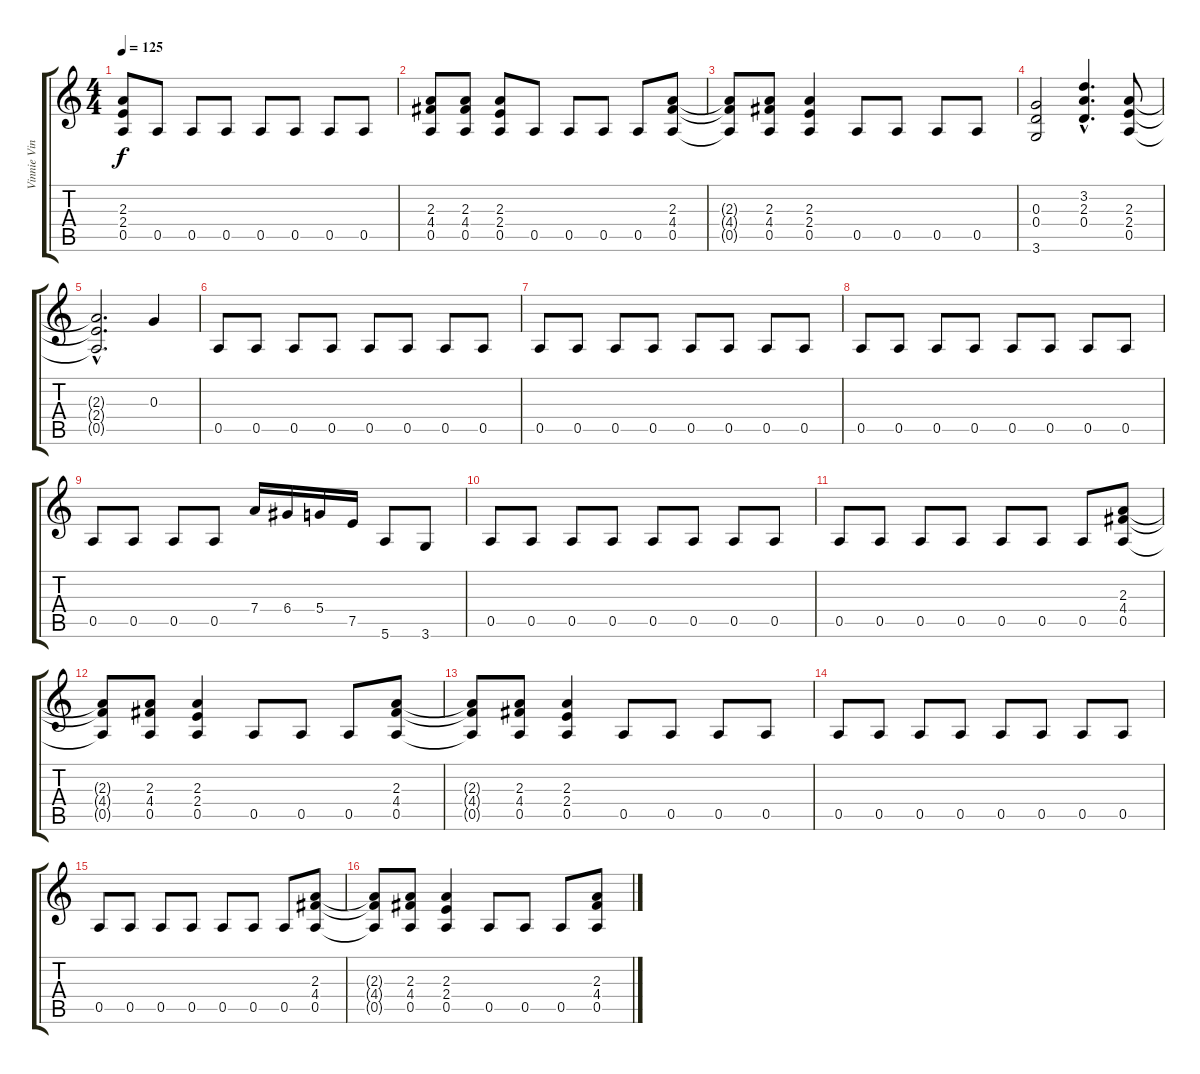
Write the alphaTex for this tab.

\track ("Vinnie Vincent" "Vinnie Vin") {instrument overdrivenguitar}
\staff {score tabs}
\tuning (E4 B3 G3 D3 A2 E2) {hide}
\ts (4 4)
\tempo 125
\clef g2
\ks c
(2.3{t} 2.4{t} 0.5{t}).8{dy f} 0.5.8 0.5.8 0.5.8 0.5.8 0.5.8 0.5.8 0.5.8 |
(2.3 4.4 0.5).8 (2.3 4.4 0.5).8 (2.3 2.4 0.5).8 0.5.8 0.5.8 0.5.8 0.5.8 (2.3 4.4 0.5).8 |
(2.3{t} 4.4{t} 0.5{t}).8 (2.3 4.4 0.5).8 (2.3 2.4 0.5).4 0.5.8 0.5.8 0.5.8 0.5.8 |
(0.3 0.4 3.6).2 (3.2{hac} 2.3{hac} 0.4{hac}).4{d} (2.3 2.4 0.5).8 |
(2.3{hac t} 2.4{hac t} 0.5{hac t}).2{d} 0.3.4 |
0.5.8 0.5.8 0.5.8 0.5.8 0.5.8 0.5.8 0.5.8 0.5.8 |
0.5.8 0.5.8 0.5.8 0.5.8 0.5.8 0.5.8 0.5.8 0.5.8 |
0.5.8 0.5.8 0.5.8 0.5.8 0.5.8 0.5.8 0.5.8 0.5.8 |
0.5.8 0.5.8 0.5.8 0.5.8 7.4.16 6.4.16 5.4.16 7.5.16 5.6.8 3.6.8 |
0.5.8 0.5.8 0.5.8 0.5.8 0.5.8 0.5.8 0.5.8 0.5.8 |
0.5.8 0.5.8 0.5.8 0.5.8 0.5.8 0.5.8 0.5.8 (2.3 4.4 0.5).8 |
(2.3{t} 4.4{t} 0.5{t}).8 (2.3 4.4 0.5).8 (2.3 2.4 0.5).4 0.5.8 0.5.8 0.5.8 (2.3 4.4 0.5).8 |
(2.3{t} 4.4{t} 0.5{t}).8 (2.3 4.4 0.5).8 (2.3 2.4 0.5).4 0.5.8 0.5.8 0.5.8 0.5.8 |
0.5.8 0.5.8 0.5.8 0.5.8 0.5.8 0.5.8 0.5.8 0.5.8 |
0.5.8 0.5.8 0.5.8 0.5.8 0.5.8 0.5.8 0.5.8 (2.3 4.4 0.5).8 |
(2.3{t} 4.4{t} 0.5{t}).8 (2.3 4.4 0.5).8 (2.3 2.4 0.5).4 0.5.8 0.5.8 0.5.8 (2.3 4.4 0.5).8
